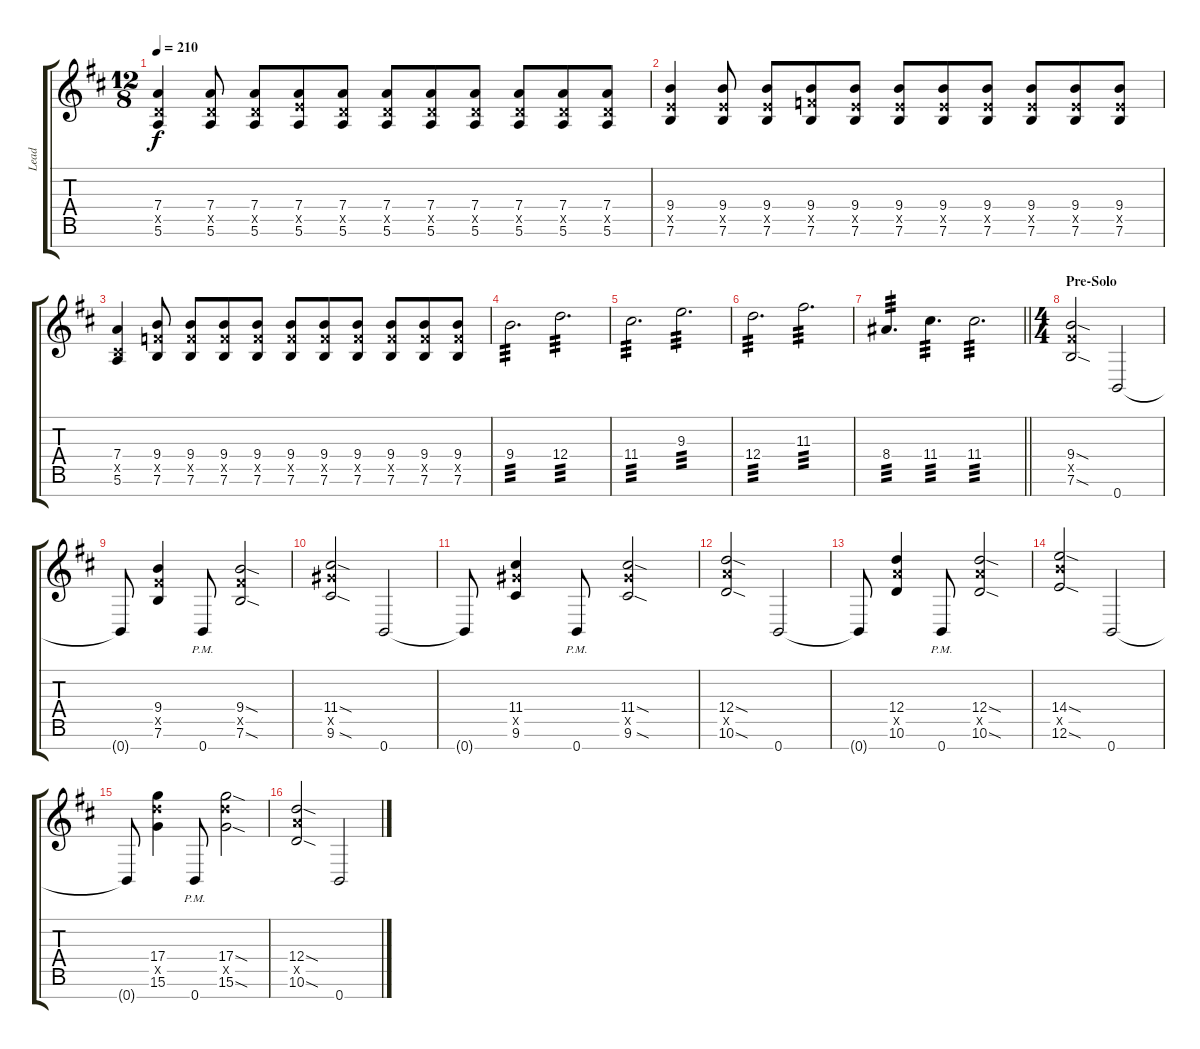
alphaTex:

\track ("Lead" "Lead") {instrument distortionguitar}
\staff {score tabs}
\tuning (E4 B3 G3 D3 A2 E2 B1) {hide}
\ts (12 8)
\tempo 210
\clef g2
\ks d
(7.4 5.5{x} 5.6).4{dy f} (7.4 5.5{x} 5.6).8 (7.4 5.5{x} 5.6).8 (7.4 7.5{x} 5.6).8 (7.4 5.5{x} 5.6).8 (7.4 5.5{x} 5.6).8 (7.4 5.5{x} 5.6).8 (7.4 5.5{x} 5.6).8 (7.4 5.5{x} 5.6).8 (7.4 5.5{x} 5.6).8 (7.4 5.5{x} 5.6).8 |
(9.4 7.5{x} 7.6).4 (9.4 7.5{x} 7.6).8 (9.4 7.5{x} 7.6).8 (9.4 8.5{x} 7.6).8 (9.4 7.5{x} 7.6).8 (9.4 7.5{x} 7.6).8 (9.4 7.5{x} 7.6).8 (9.4 7.5{x} 7.6).8 (9.4 7.5{x} 7.6).8 (9.4 7.5{x} 7.6).8 (9.4 7.5{x} 7.6).8 |
(7.4 4.5{x} 5.6).4 (9.4 8.5{x} 7.6).8 (9.4 8.5{x} 7.6).8 (9.4 8.5{x} 7.6).8 (9.4 8.5{x} 7.6).8 (9.4 8.5{x} 7.6).8 (9.4 8.5{x} 7.6).8 (9.4 8.5{x} 7.6).8 (9.4 8.5{x} 7.6).8 (9.4 8.5{x} 7.6).8 (9.4 8.5{x} 7.6).8 |
9.4.2{d tp 3} 12.4.2{d tp 3} |
11.4.2{d tp 3} 9.3.2{d tp 3} |
12.4.2{d tp 3} 11.3.2{d tp 3} |
\barLineRight lightlight
8.4.4{d tp 3} 11.4.4{d tp 3} 11.4.2{d tp 3} |
\ts (4 4)
\section ("" "Pre-Solo")
(9.4{sod} 9.5{x} 7.6{sod}).2 0.7.2 |
0.7{t}.8 (9.4 9.5{x} 7.6).4 0.7{pm}.8 (9.4{sod} 9.5{x} 7.6{sod}).2 |
(11.4{sod} 11.5{x} 9.6{sod}).2 0.7.2 |
0.7{t}.8 (11.4 11.5{x} 9.6).4 0.7{pm}.8 (11.4{sod} 11.5{x} 9.6{sod}).2 |
(12.4{sod} 12.5{x} 10.6{sod}).2 0.7.2 |
0.7{t}.8 (12.4 12.5{x} 10.6).4 0.7{pm}.8 (12.4{sod} 12.5{x} 10.6{sod}).2 |
(14.4{sod} 14.5{x} 12.6{sod}).2 0.7.2 |
0.7{t}.8 (17.4 17.5{x} 15.6).4 0.7{pm}.8 (17.4{sod} 17.5{x} 15.6{sod}).2 |
(12.4{sod} 12.5{x} 10.6{sod}).2 0.7.2
